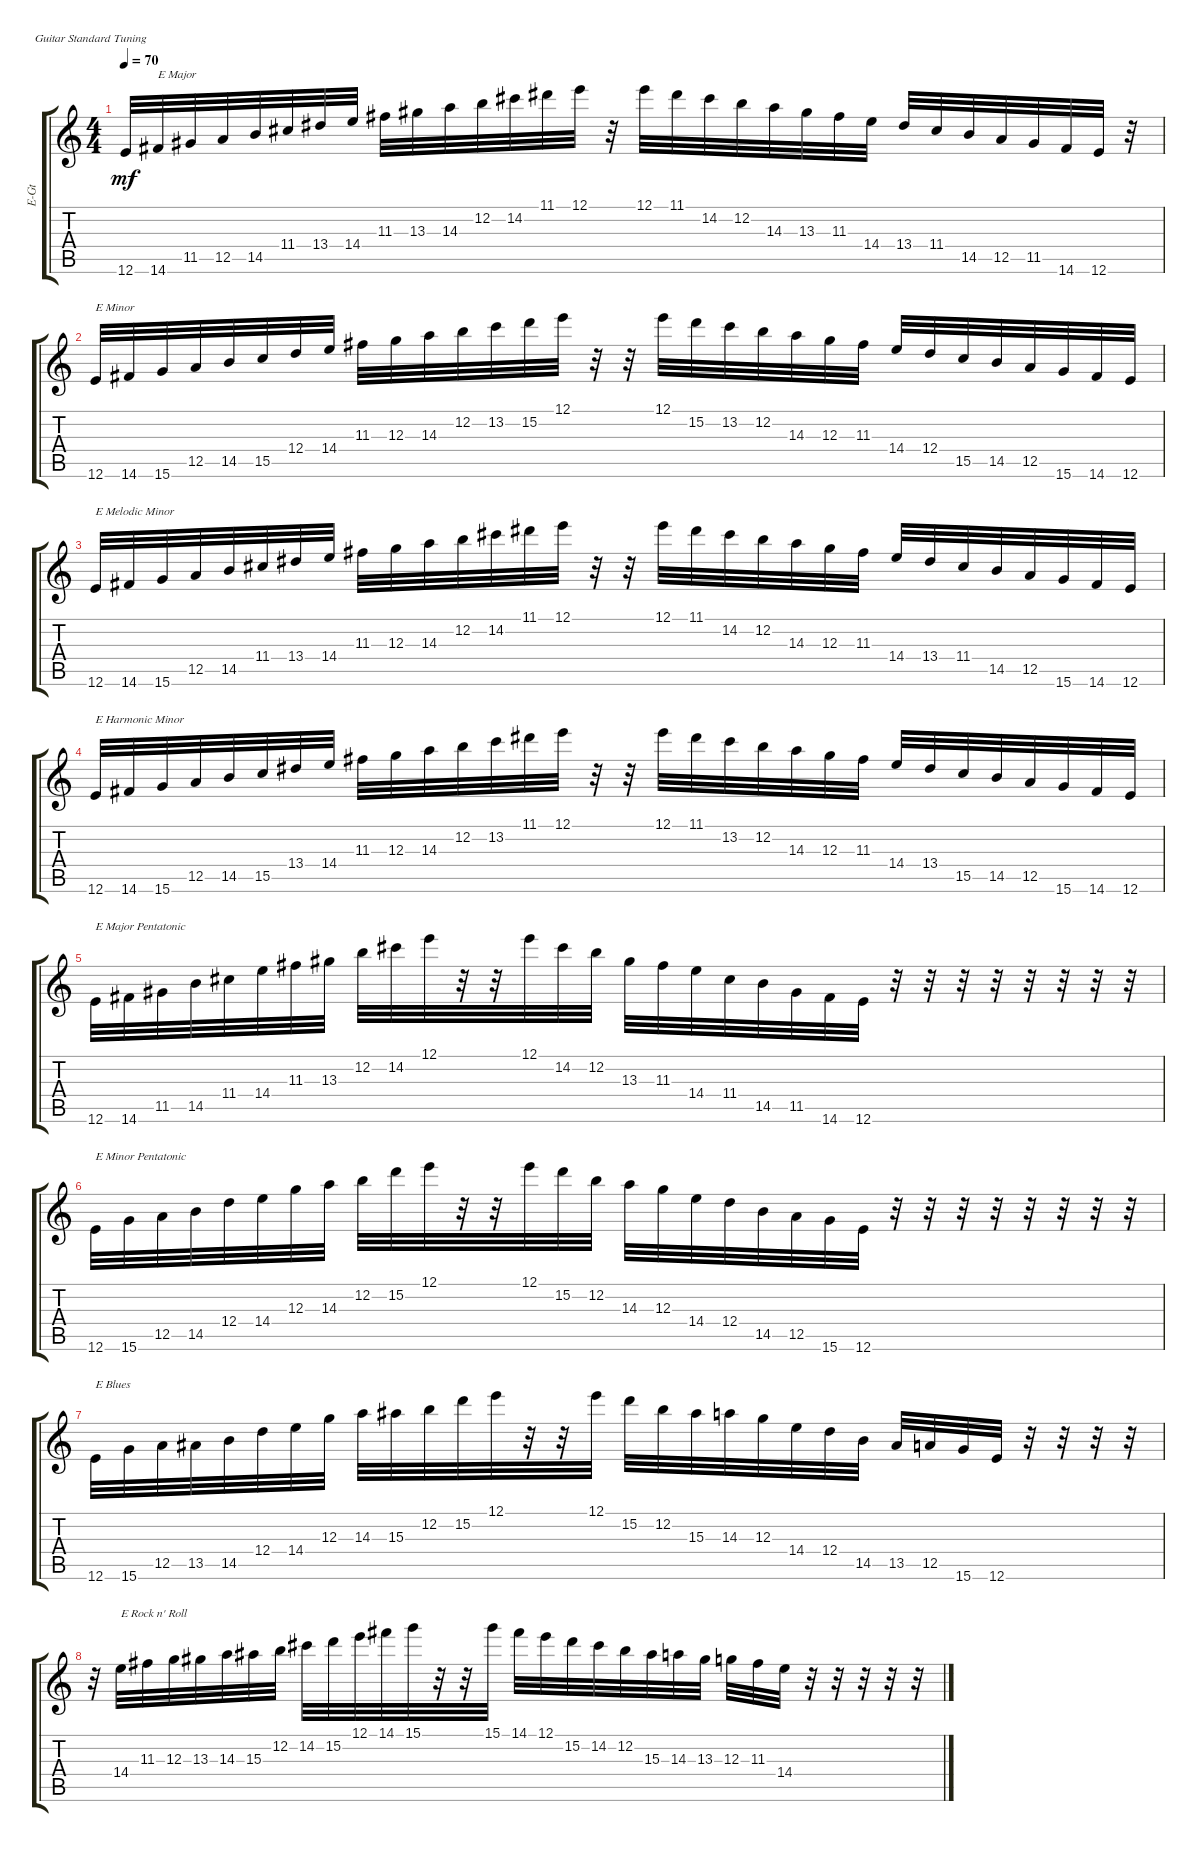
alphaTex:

\defaultSystemsLayout 4
\bracketExtendMode groupsimilarinstruments
\otherSystemsTrackNameOrientation horizontal
\track ("Electric Guitar" "E-Gt") {instrument overdrivenguitar}
\staff {score tabs}
\tuning (E4 B3 G3 D3 A2 E2)
\ts (4 4)
\tempo 70
\clef g2
\ks c
12.6.32{dy mf instrument overdrivenguitar beam Up} 14.6{acc #}.32{txt "E Major" beam Up} 11.5{acc #}.32{beam Up} 12.5.32{beam Up} 14.5.32{beam Up} 11.4{acc #}.32{beam Up} 13.4{acc #}.32{beam Up} 14.4.32{beam Up} 11.3{acc #}.32{beam Down} 13.3{acc #}.32{beam Down} 14.3.32{beam Down} 12.2.32{beam Down} 14.2{acc #}.32{beam Down} 11.1{acc #}.32{beam Down} 12.1.32{beam Down} r.32{beam Up} 12.1.32{beam Down} 11.1{acc #}.32{beam Down} 14.2{acc #}.32{beam Down} 12.2.32{beam Down} 14.3.32{beam Down} 13.3{acc #}.32{beam Down} 11.3{acc #}.32{beam Down} 14.4.32{beam Down} 13.4{acc #}.32{beam Up} 11.4{acc #}.32{beam Up} 14.5.32{beam Up} 12.5.32{beam Up} 11.5{acc #}.32{beam Up} 14.6{acc #}.32{beam Up} 12.6.32{beam Up} r.32{beam Up} |
12.6.32{txt "E Minor" beam Up} 14.6{acc #}.32{beam Up} 15.6.32{beam Up} 12.5.32{beam Up} 14.5.32{beam Up} 15.5.32{beam Up} 12.4.32{beam Up} 14.4.32{beam Up} 11.3{acc #}.32{beam Down} 12.3.32{beam Down} 14.3.32{beam Down} 12.2.32{beam Down} 13.2.32{beam Down} 15.2.32{beam Down} 12.1.32{beam Down} r.32{beam Down} r.32{beam Down} 12.1.32{beam Down} 15.2.32{beam Down} 13.2.32{beam Down} 12.2.32{beam Down} 14.3.32{beam Down} 12.3.32{beam Down} 11.3{acc #}.32{beam Down} 14.4.32{beam Up} 12.4.32{beam Up} 15.5.32{beam Up} 14.5.32{beam Up} 12.5.32{beam Up} 15.6.32{beam Up} 14.6{acc #}.32{beam Up} 12.6.32{beam Up} |
12.6.32{txt "E Melodic Minor" beam Up} 14.6{acc #}.32{beam Up} 15.6.32{beam Up} 12.5.32{beam Up} 14.5.32{beam Up} 11.4{acc #}.32{beam Up} 13.4{acc #}.32{beam Up} 14.4.32{beam Up} 11.3{acc #}.32{beam Down} 12.3.32{beam Down} 14.3.32{beam Down} 12.2.32{beam Down} 14.2{acc #}.32{beam Down} 11.1{acc #}.32{beam Down} 12.1.32{beam Down} r.32{beam Down} r.32{beam Down} 12.1.32{beam Down} 11.1{acc #}.32{beam Down} 14.2{acc #}.32{beam Down} 12.2.32{beam Down} 14.3.32{beam Down} 12.3.32{beam Down} 11.3{acc #}.32{beam Down} 14.4.32{beam Up} 13.4{acc #}.32{beam Up} 11.4{acc #}.32{beam Up} 14.5.32{beam Up} 12.5.32{beam Up} 15.6.32{beam Up} 14.6{acc #}.32{beam Up} 12.6.32{beam Up} |
12.6.32{txt "E Harmonic Minor" beam Up} 14.6{acc #}.32{beam Up} 15.6.32{beam Up} 12.5.32{beam Up} 14.5.32{beam Up} 15.5.32{beam Up} 13.4{acc #}.32{beam Up} 14.4.32{beam Up} 11.3{acc #}.32{beam Down} 12.3.32{beam Down} 14.3.32{beam Down} 12.2.32{beam Down} 13.2.32{beam Down} 11.1{acc #}.32{beam Down} 12.1.32{beam Down} r.32{beam Down} r.32{beam Down} 12.1.32{beam Down} 11.1{acc #}.32{beam Down} 13.2.32{beam Down} 12.2.32{beam Down} 14.3.32{beam Down} 12.3.32{beam Down} 11.3{acc #}.32{beam Down} 14.4.32{beam Up} 13.4{acc #}.32{beam Up} 15.5.32{beam Up} 14.5.32{beam Up} 12.5.32{beam Up} 15.6.32{beam Up} 14.6{acc #}.32{beam Up} 12.6.32{beam Up} |
12.6.32{txt "E Major Pentatonic" beam Down} 14.6{acc #}.32{beam Down} 11.5{acc #}.32{beam Down} 14.5.32{beam Down} 11.4{acc #}.32{beam Down} 14.4.32{beam Down} 11.3{acc #}.32{beam Down} 13.3{acc #}.32{beam Down} 12.2.32{beam Down} 14.2{acc #}.32{beam Down} 12.1.32{beam Down} r.32{beam Down} r.32{beam Down} 12.1.32{beam Down} 14.2{acc #}.32{beam Down} 12.2.32{beam Down} 13.3{acc #}.32{beam Down} 11.3{acc #}.32{beam Down} 14.4.32{beam Down} 11.4{acc #}.32{beam Down} 14.5.32{beam Down} 11.5{acc #}.32{beam Down} 14.6{acc #}.32{beam Down} 12.6.32{beam Down} r.32{beam Down} r.32{beam Down} r.32{beam Down} r.32{beam Down} r.32{beam Down} r.32{beam Down} r.32{beam Down} r.32{beam Down} |
12.6.32{txt "E Minor Pentatonic" beam Down} 15.6.32{beam Down} 12.5.32{beam Down} 14.5.32{beam Down} 12.4.32{beam Down} 14.4.32{beam Down} 12.3.32{beam Down} 14.3.32{beam Down} 12.2.32{beam Down} 15.2.32{beam Down} 12.1.32{beam Down} r.32{beam Down} r.32{beam Down} 12.1.32{beam Down} 15.2.32{beam Down} 12.2.32{beam Down} 14.3.32{beam Down} 12.3.32{beam Down} 14.4.32{beam Down} 12.4.32{beam Down} 14.5.32{beam Down} 12.5.32{beam Down} 15.6.32{beam Down} 12.6.32{beam Down} r.32{beam Down} r.32{beam Down} r.32{beam Down} r.32{beam Down} r.32{beam Down} r.32{beam Down} r.32{beam Down} r.32{beam Down} |
12.6.32{txt "E Blues" beam Down} 15.6.32{beam Down} 12.5.32{beam Down} 13.5{acc #}.32{beam Down} 14.5.32{beam Down} 12.4.32{beam Down} 14.4.32{beam Down} 12.3.32{beam Down} 14.3.32{beam Down} 15.3{acc #}.32{beam Down} 12.2.32{beam Down} 15.2.32{beam Down} 12.1.32{beam Down} r.32{beam Down} r.32{beam Down} 12.1.32{beam Down} 15.2.32{beam Down} 12.2.32{beam Down} 15.3{acc #}.32{beam Down} 14.3.32{beam Down} 12.3.32{beam Down} 14.4.32{beam Down} 12.4.32{beam Down} 14.5.32{beam Down} 13.5{acc #}.32{beam Up} 12.5.32{beam Up} 15.6.32{beam Up} 12.6.32{beam Up} r.32{beam Up} r.32{beam Up} r.32{beam Up} r.32{beam Up} |
r.32{beam Down} 14.4.32{txt "E Rock n' Roll" beam Down} 11.3{acc #}.32{beam Down} 12.3.32{beam Down} 13.3{acc #}.32{beam Down} 14.3.32{beam Down} 15.3{acc #}.32{beam Down} 12.2.32{beam Down} 14.2{acc #}.32{beam Down} 15.2.32{beam Down} 12.1.32{beam Down} 14.1{acc #}.32{beam Down} 15.1.32{beam Down} r.32{beam Down} r.32{beam Down} 15.1.32{beam Down} 14.1{acc #}.32{beam Down} 12.1.32{beam Down} 15.2.32{beam Down} 14.2{acc #}.32{beam Down} 12.2.32{beam Down} 15.3{acc #}.32{beam Down} 14.3.32{beam Down} 13.3{acc #}.32{beam Down} 12.3.32{beam Down} 11.3{acc #}.32{beam Down} 14.4.32{beam Down} r.32{beam Down} r.32{beam Up} r.32{beam Up} r.32{beam Up} r.32{beam Up}
